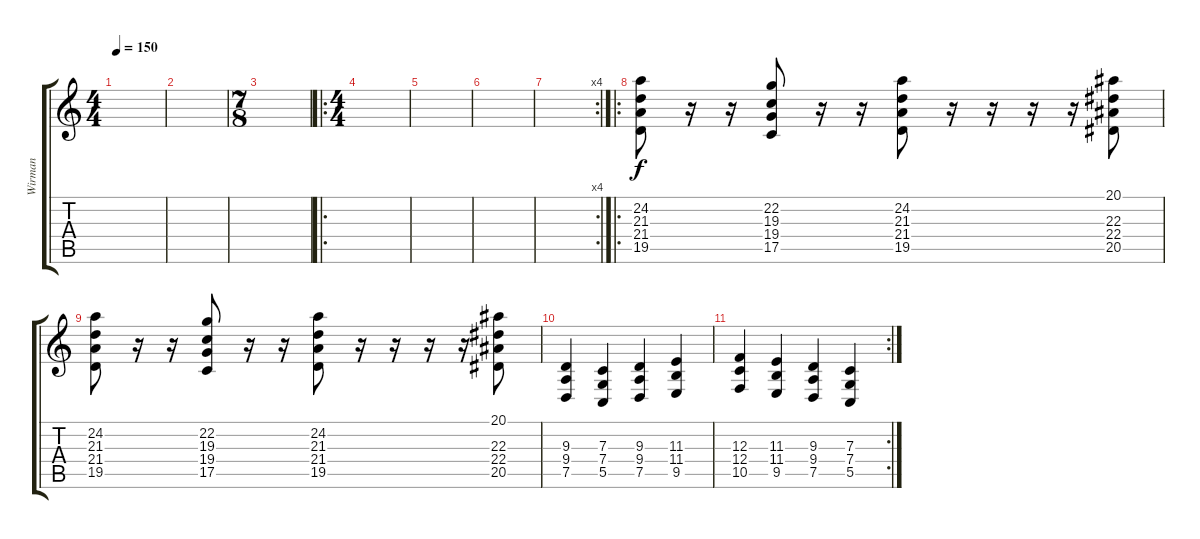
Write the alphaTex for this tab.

\track ("Wirman" "Wirman") {instrument stringensemble1}
\staff {score tabs}
\tuning (D4 A3 F3 C3 G2 D2) {hide}
\ts (4 4)
\tempo 150
\clef g2
\ks c
|
|
\ts (7 8)
|
\ro
\ts (4 4)
|
|
|
\rc 4
|
\ro
(24.2 21.3 21.4 19.5).8{volume 13} r.16 r.16 (22.2 19.3 19.4 17.5).8 r.16 r.16 (24.2 21.3 21.4 19.5).8 r.16 r.16 r.16 r.16 (20.1 22.3 22.4 20.5).8 |
(24.2 21.3 21.4 19.5).8 r.16 r.16 (22.2 19.3 19.4 17.5).8 r.16 r.16 (24.2 21.3 21.4 19.5).8 r.16 r.16 r.16 r.16 (20.1 22.3 22.4 20.5).8 |
(9.3 9.4 7.5).4 (7.3 7.4 5.5).4 (9.3 9.4 7.5).4 (11.3 11.4 9.5).4 |
\rc 2
(12.3 12.4 10.5).4 (11.3 11.4 9.5).4 (9.3 9.4 7.5).4 (7.3 7.4 5.5).4
